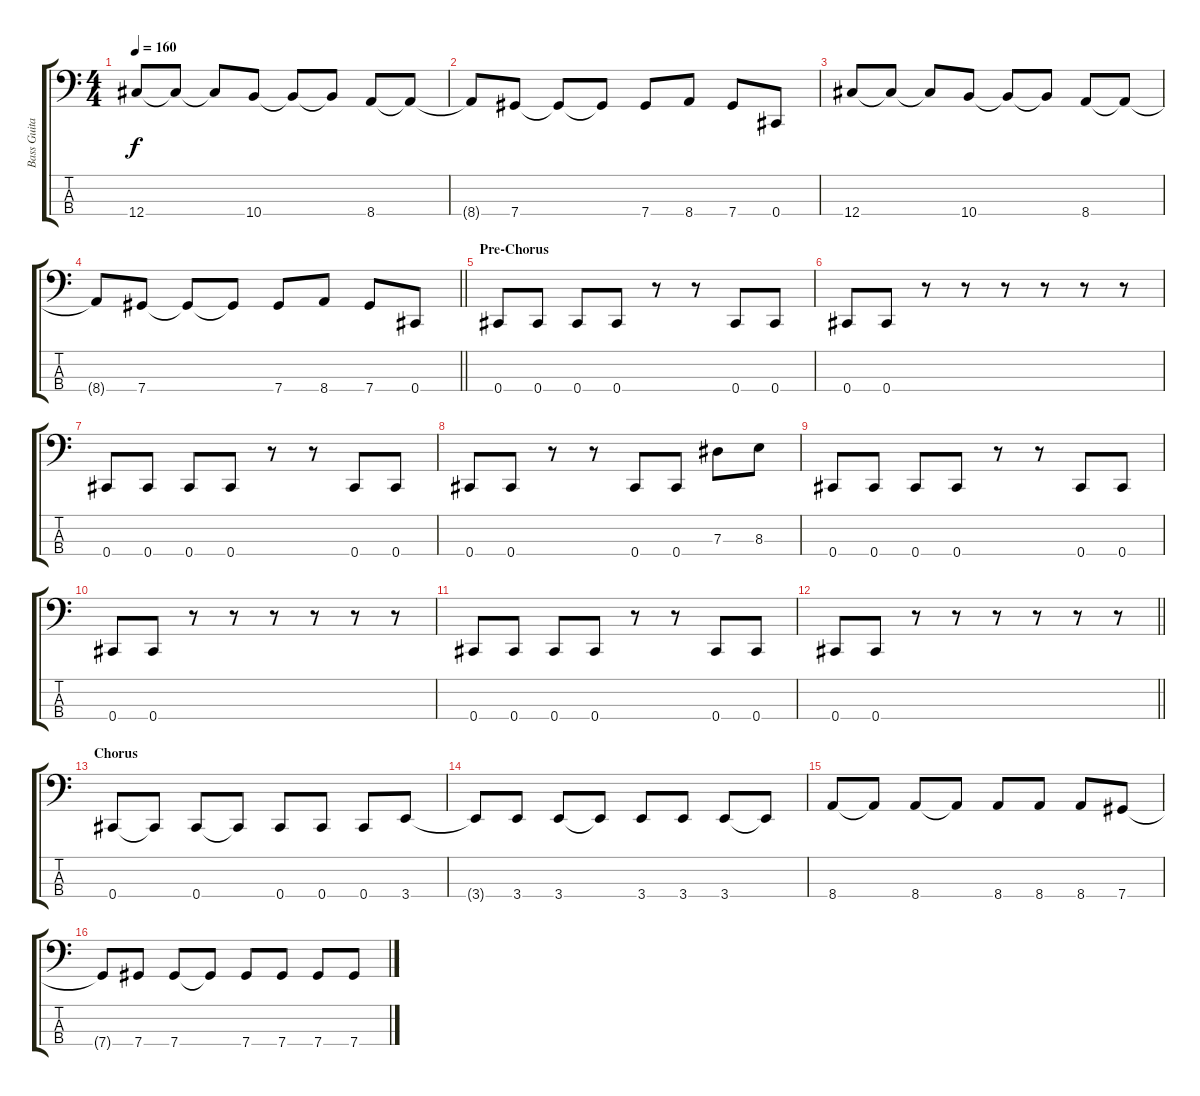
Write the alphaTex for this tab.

\track ("Bass Guitar" "Bass Guita") {instrument electricbassfinger}
\staff {score tabs}
\tuning (Gb2 Db2 Ab1 Db1) {hide}
\ts (4 4)
\tempo 160
\clef f4
\ks c
12.4.8{dy f} 12.4{t}.8 12.4{t}.8 10.4.8 10.4{t}.8 10.4{t}.8 8.4.8 8.4{t}.8 |
8.4{t}.8 7.4.8 7.4{t}.8 7.4{t}.8 7.4.8 8.4.8 7.4.8 0.4.8 |
12.4.8 12.4{t}.8 12.4{t}.8 10.4.8 10.4{t}.8 10.4{t}.8 8.4.8 8.4{t}.8 |
\barLineRight lightlight
8.4{t}.8 7.4.8 7.4{t}.8 7.4{t}.8 7.4.8 8.4.8 7.4.8 0.4.8 |
\section ("" "Pre-Chorus")
0.4.8 0.4.8 0.4.8 0.4.8 r.8 r.8 0.4.8 0.4.8 |
0.4.8 0.4.8 r.8 r.8 r.8 r.8 r.8 r.8 |
0.4.8 0.4.8 0.4.8 0.4.8 r.8 r.8 0.4.8 0.4.8 |
0.4.8 0.4.8 r.8 r.8 0.4.8 0.4.8 7.3.8 8.3.8 |
0.4.8 0.4.8 0.4.8 0.4.8 r.8 r.8 0.4.8 0.4.8 |
0.4.8 0.4.8 r.8 r.8 r.8 r.8 r.8 r.8 |
0.4.8 0.4.8 0.4.8 0.4.8 r.8 r.8 0.4.8 0.4.8 |
\barLineRight lightlight
0.4.8 0.4.8 r.8 r.8 r.8 r.8 r.8 r.8 |
\section ("" "Chorus")
0.4.8 0.4{t}.8 0.4.8 0.4{t}.8 0.4.8 0.4.8 0.4.8 3.4.8 |
3.4{t}.8 3.4.8 3.4.8 3.4{t}.8 3.4.8 3.4.8 3.4.8 3.4{t}.8 |
8.4.8 8.4{t}.8 8.4.8 8.4{t}.8 8.4.8 8.4.8 8.4.8 7.4.8 |
7.4{t}.8 7.4.8 7.4.8 7.4{t}.8 7.4.8 7.4.8 7.4.8 7.4.8
